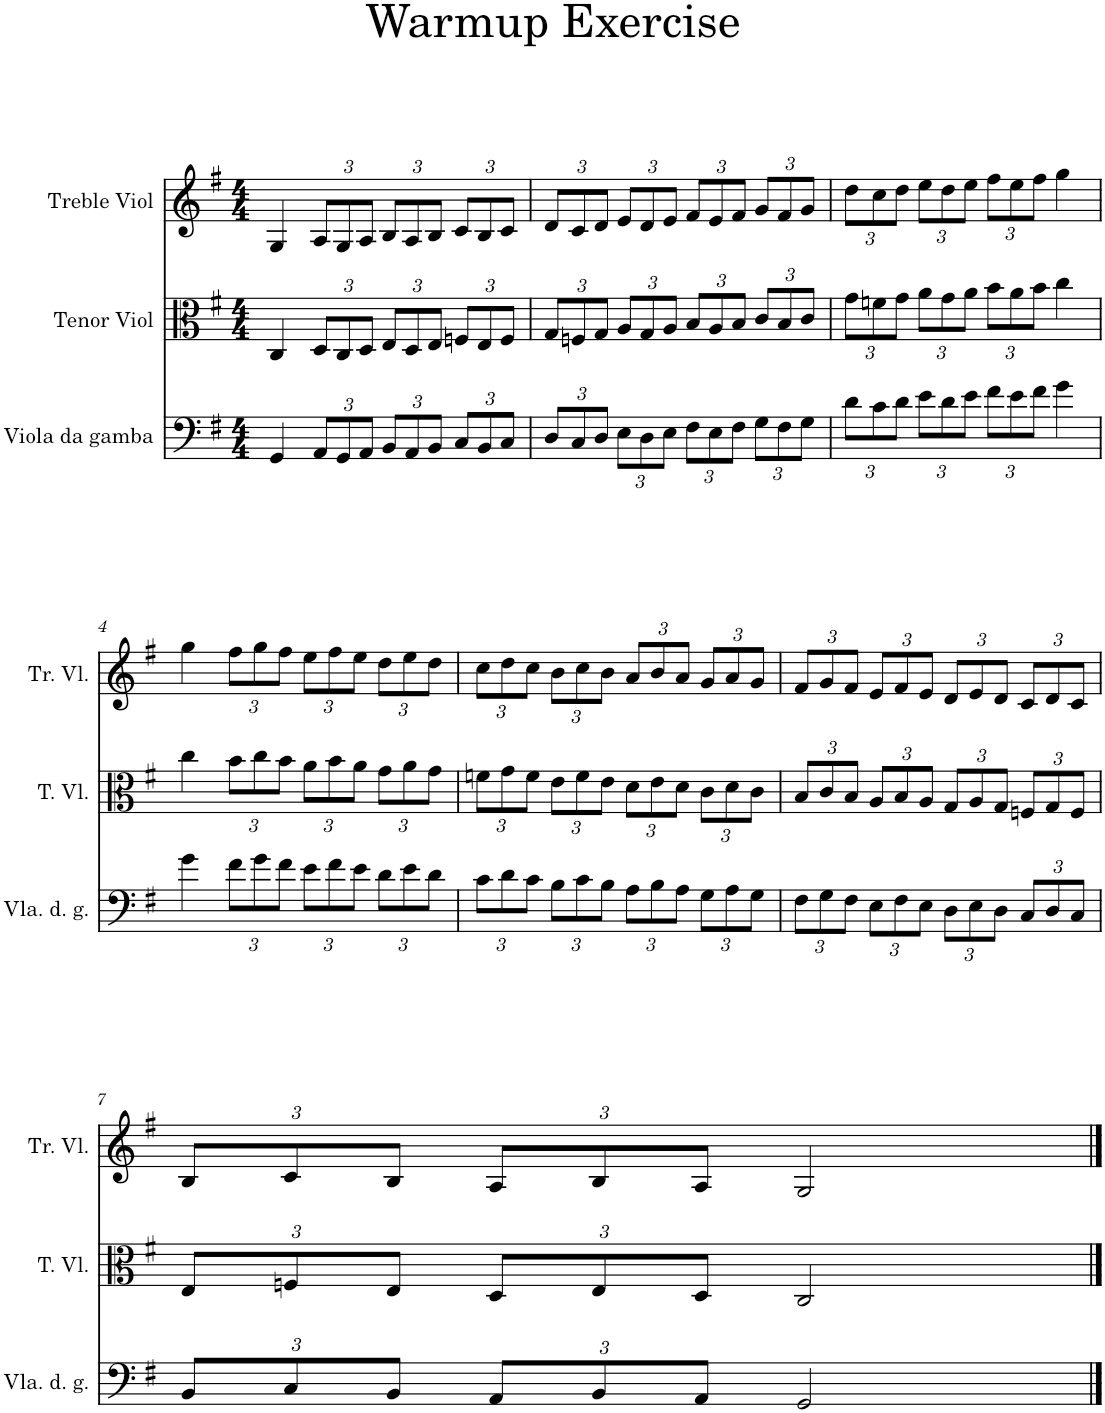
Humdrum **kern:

**kern	**kern	**kern	**kern
*part3	*part2	*part2	*part1
*staff4	*staff3	*staff2	*staff1
*I"Viola da gamba	*I"Tenor Viol	*	*I"Treble Viol
*I'Vla. d. g.	*I'T. Vl.	*	*I'Tr. Vl.
*	*stria6	*	*
*clefF4	*	*clefC3	*clefG2
*k[f#]	*k[f#]	*k[f#]	*k[f#]
*M4/4	*M4/4	*M4/4	*M4/4
=1	=1	=1	=1
4GG/	4C	4C/	4G/
*Xbrackettup	*Xbrackettup	*Xbrackettup	*Xbrackettup
12AA/L	12D\L	12D/L	12A/L
12GG/	12C\	12C/	12G/
12AA/J	12D\J	12D/J	12A/J
12BB/L	12E\L	12E/L	12B/L
12AA/	12D\	12D/	12A/
12BB/J	12E\J	12E/J	12B/J
12C/L	12Fn\L	12Fn/L	12c/L
12BB/	12E\	12E/	12B/
12C/J	12Fn\J	12F/J	12c/J
=2	=2	=2	=2
12D/L	12G\L	12G/L	12d/L
12C/	12Fn\	12Fn/	12c/
12D/J	12G\J	12G/J	12d/J
12E\L	12A\L	12A/L	12e/L
12D\	12G\	12G/	12d/
12E\J	12A\J	12A/J	12e/J
12F#\L	12B\L	12B/L	12f#/L
12E\	12A\	12A/	12e/
12F#\J	12B\J	12B/J	12f#/J
12G\L	12c\L	12c/L	12g/L
12F#\	12B\	12B/	12f#/
12G\J	12c\J	12c/J	12g/J
=3	=3	=3	=3
12d\L	12g\L	12g\L	12dd\L
12c\	12fn\	12fn\	12cc\
12d\J	12g\J	12g\J	12dd\J
12e\L	12a\L	12a\L	12ee\L
12d\	12g\	12g\	12dd\
12e\J	12a\J	12a\J	12ee\J
12f#\L	12b\L	12b\L	12ff#\L
12e\	12a\	12a\	12ee\
12f#\J	12b\J	12b\J	12ff#\J
4g\	4cc	4cc\	4gg\
!!LO:LB:g=z
=4	=4	=4	=4
4g\	4cc	4cc\	4gg\
12f#\L	12b\L	12b\L	12ff#\L
12g\	12cc\	12cc\	12gg\
12f#\J	12b\J	12b\J	12ff#\J
12e\L	12a\L	12a\L	12ee\L
12f#\	12b\	12b\	12ff#\
12e\J	12a\J	12a\J	12ee\J
12d\L	12g\L	12g\L	12dd\L
12e\	12a\	12a\	12ee\
12d\J	12g\J	12g\J	12dd\J
=5	=5	=5	=5
12c\L	12fn\L	12fn\L	12cc\L
12d\	12g\	12g\	12dd\
12c\J	12fn\J	12f\J	12cc\J
12B\L	12e\L	12e\L	12b\L
12c\	12fn\	12f\	12cc\
12B\J	12e\J	12e\J	12b\J
12A\L	12d\L	12d\L	12a/L
12B\	12e\	12e\	12b/
12A\J	12d\J	12d\J	12a/J
12G\L	12c\L	12c\L	12g/L
12A\	12d\	12d\	12a/
12G\J	12c\J	12c\J	12g/J
=6	=6	=6	=6
12F#\L	12B\L	12B/L	12f#/L
12G\	12c\	12c/	12g/
12F#\J	12B\J	12B/J	12f#/J
12E\L	12A\L	12A/L	12e/L
12F#\	12B\	12B/	12f#/
12E\J	12A\J	12A/J	12e/J
12D\L	12G\L	12G/L	12d/L
12E\	12A\	12A/	12e/
12D\J	12G\J	12G/J	12d/J
12C/L	12Fn\L	12Fn/L	12c/L
12D/	12G\	12G/	12d/
12C/J	12Fn\J	12F/J	12c/J
!!LO:LB:g=z
=7	=7	=7	=7
12BB/L	12E\L	12E/L	12B/L
12C/	12Fn\	12Fn/	12c/
12BB/J	12E\J	12E/J	12B/J
12AA/L	12D\L	12D/L	12A/L
12BB/	12E\	12E/	12B/
12AA/J	12D\J	12D/J	12A/J
2GG/	2C	2C/	2G/
==	==	==	==
*-	*-	*-	*-
